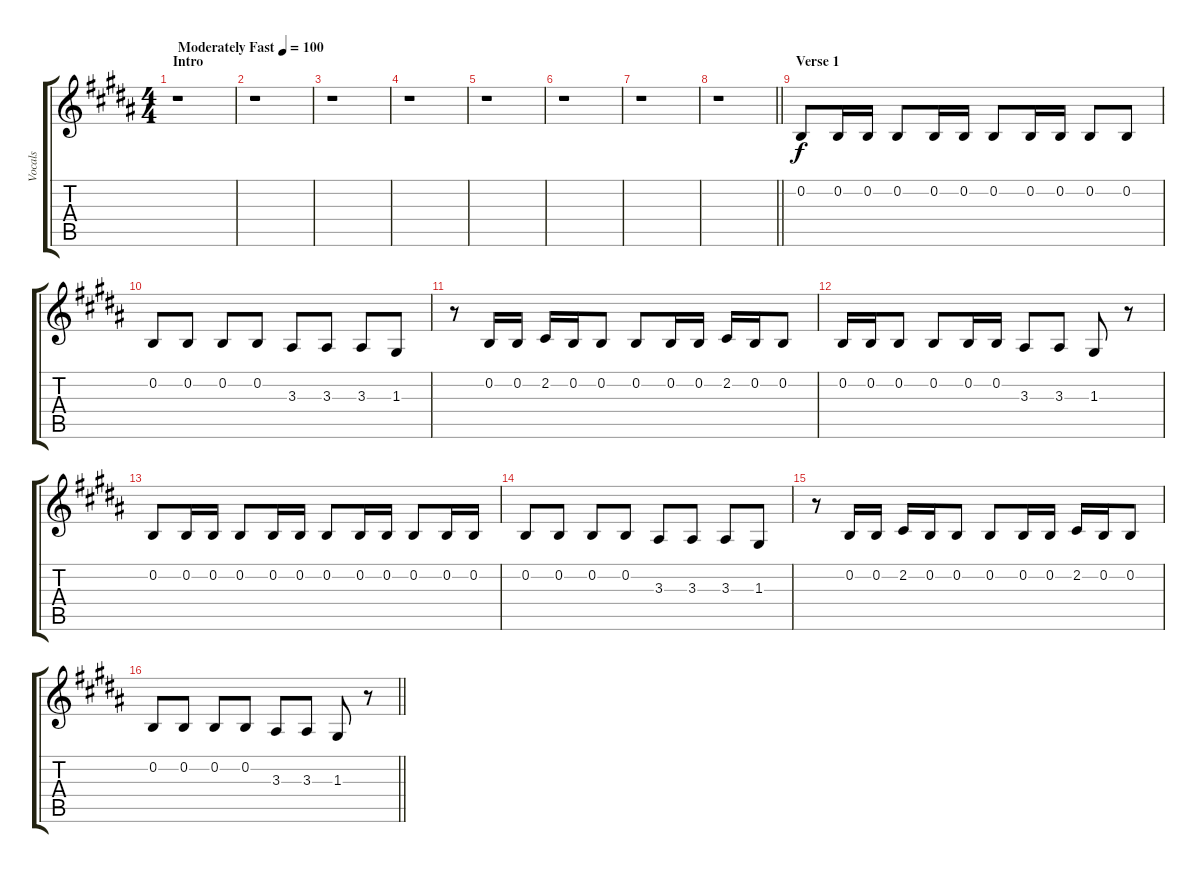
\track ("Vocals" "Vocals") {instrument lead2sawtooth}
\staff {score tabs}
\tuning (E4 B3 G3 D3 A2 E2) {hide}
\ts (4 4)
\section ("" "Intro")
\tempo (100 "Moderately Fast")
\clef g2
\ks b
r.1{dy f instrument lead2sawtooth} |
r.1 |
r.1 |
r.1 |
r.1 |
r.1 |
r.1 |
\barLineRight lightlight
r.1 |
\section ("" "Verse 1")
0.2.8 0.2.16 0.2.16 0.2.8 0.2.16 0.2.16 0.2.8 0.2.16 0.2.16 0.2.8 0.2.8 |
0.2.8 0.2.8 0.2.8 0.2.8 3.3.8 3.3.8 3.3.8 1.3.8 |
r.8 0.2.16 0.2.16 2.2.16 0.2.16 0.2.8 0.2.8 0.2.16 0.2.16 2.2.16 0.2.16 0.2.8 |
0.2.16 0.2.16 0.2.8 0.2.8 0.2.16 0.2.16 3.3.8 3.3.8 1.3.8 r.8 |
0.2.8 0.2.16 0.2.16 0.2.8 0.2.16 0.2.16 0.2.8 0.2.16 0.2.16 0.2.8 0.2.16 0.2.16 |
0.2.8 0.2.8 0.2.8 0.2.8 3.3.8 3.3.8 3.3.8 1.3.8 |
r.8 0.2.16 0.2.16 2.2.16 0.2.16 0.2.8 0.2.8 0.2.16 0.2.16 2.2.16 0.2.16 0.2.8 |
\barLineRight lightlight
0.2.8 0.2.8 0.2.8 0.2.8 3.3.8 3.3.8 1.3.8 r.8
